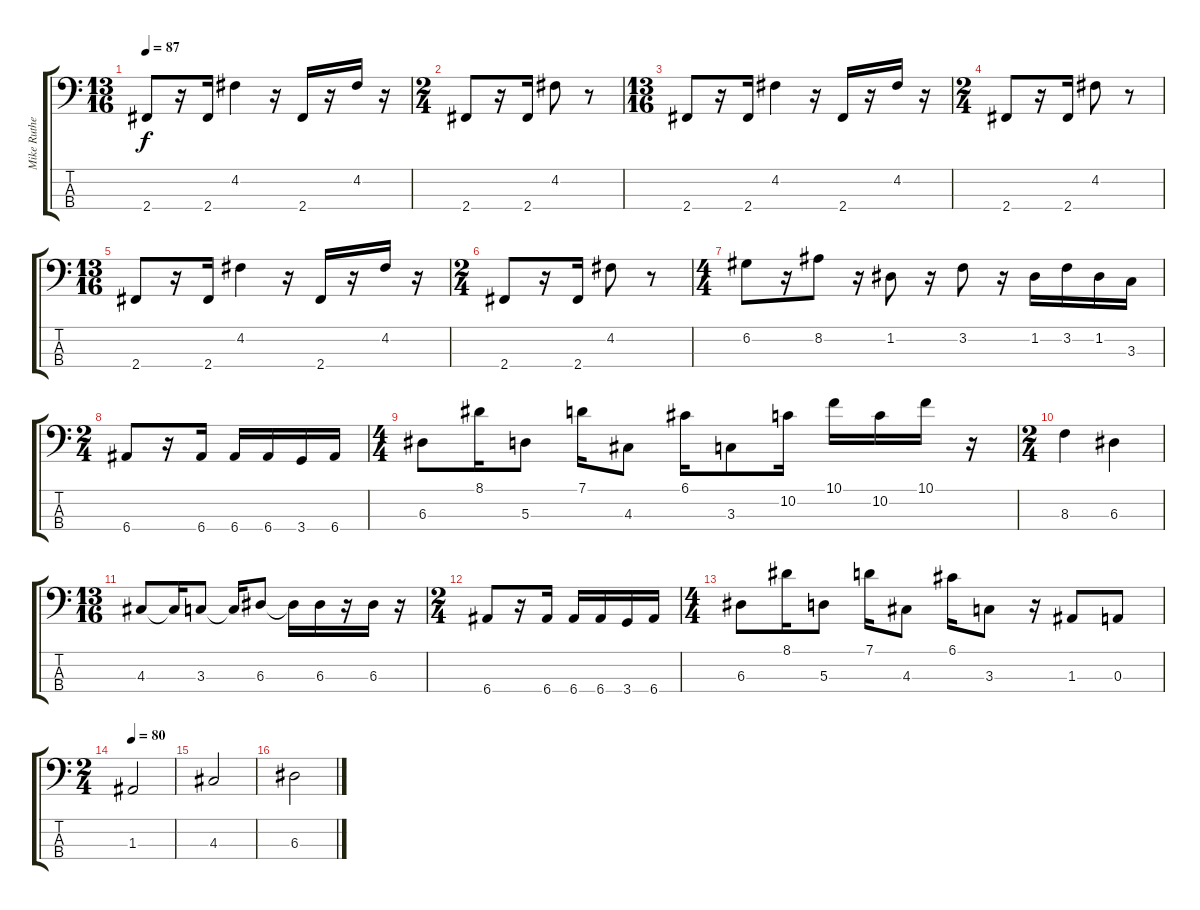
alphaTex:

\track ("Mike Rutherford (bass)" "Mike Ruthe") {solo instrument electricbassfinger}
\staff {score tabs}
\tuning (G2 D2 A1 E1) {hide}
\ts (13 16)
\tempo 87
\clef f4
\ks c
2.4.8{dy f} r.16 2.4.16 4.2.4 r.16 2.4.16 r.16 4.2.16 r.16 |
\ts (2 4)
2.4.8 r.16 2.4.16 4.2.8 r.8 |
\ts (13 16)
2.4.8 r.16 2.4.16 4.2.4 r.16 2.4.16 r.16 4.2.16 r.16 |
\ts (2 4)
2.4.8 r.16 2.4.16 4.2.8 r.8 |
\ts (13 16)
2.4.8 r.16 2.4.16 4.2.4 r.16 2.4.16 r.16 4.2.16 r.16 |
\ts (2 4)
2.4.8 r.16 2.4.16 4.2.8 r.8 |
\ts (4 4)
6.2.8 r.16 8.2.8 r.16 1.2.8 r.16 3.2.8 r.16 1.2.16 3.2.16 1.2.16 3.3.16 |
\ts (2 4)
6.4.8 r.16 6.4.16 6.4.16 6.4.16 3.4.16 6.4.16 |
\ts (4 4)
6.3.8 8.1.16 5.3.8 7.1.16 4.3.8 6.1.16 3.3.8 10.2.16 10.1.16 10.2.16 10.1.16 r.16 |
\ts (2 4)
8.3.4 6.3.4 |
\ts (13 16)
4.3.8 4.3{t}.16 3.3.8 3.3{t}.16 6.3.8 6.3{t}.16 6.3.16 r.16 6.3.16 r.16 |
\ts (2 4)
6.4.8 r.16 6.4.16 6.4.16 6.4.16 3.4.16 6.4.16 |
\ts (4 4)
6.3.8 8.1.16 5.3.8 7.1.16 4.3.8 6.1.16 3.3.8 r.16 1.3.8 0.3.8 |
\ts (2 4)
\tempo 80
1.3.2 |
4.3.2 |
6.3.2
